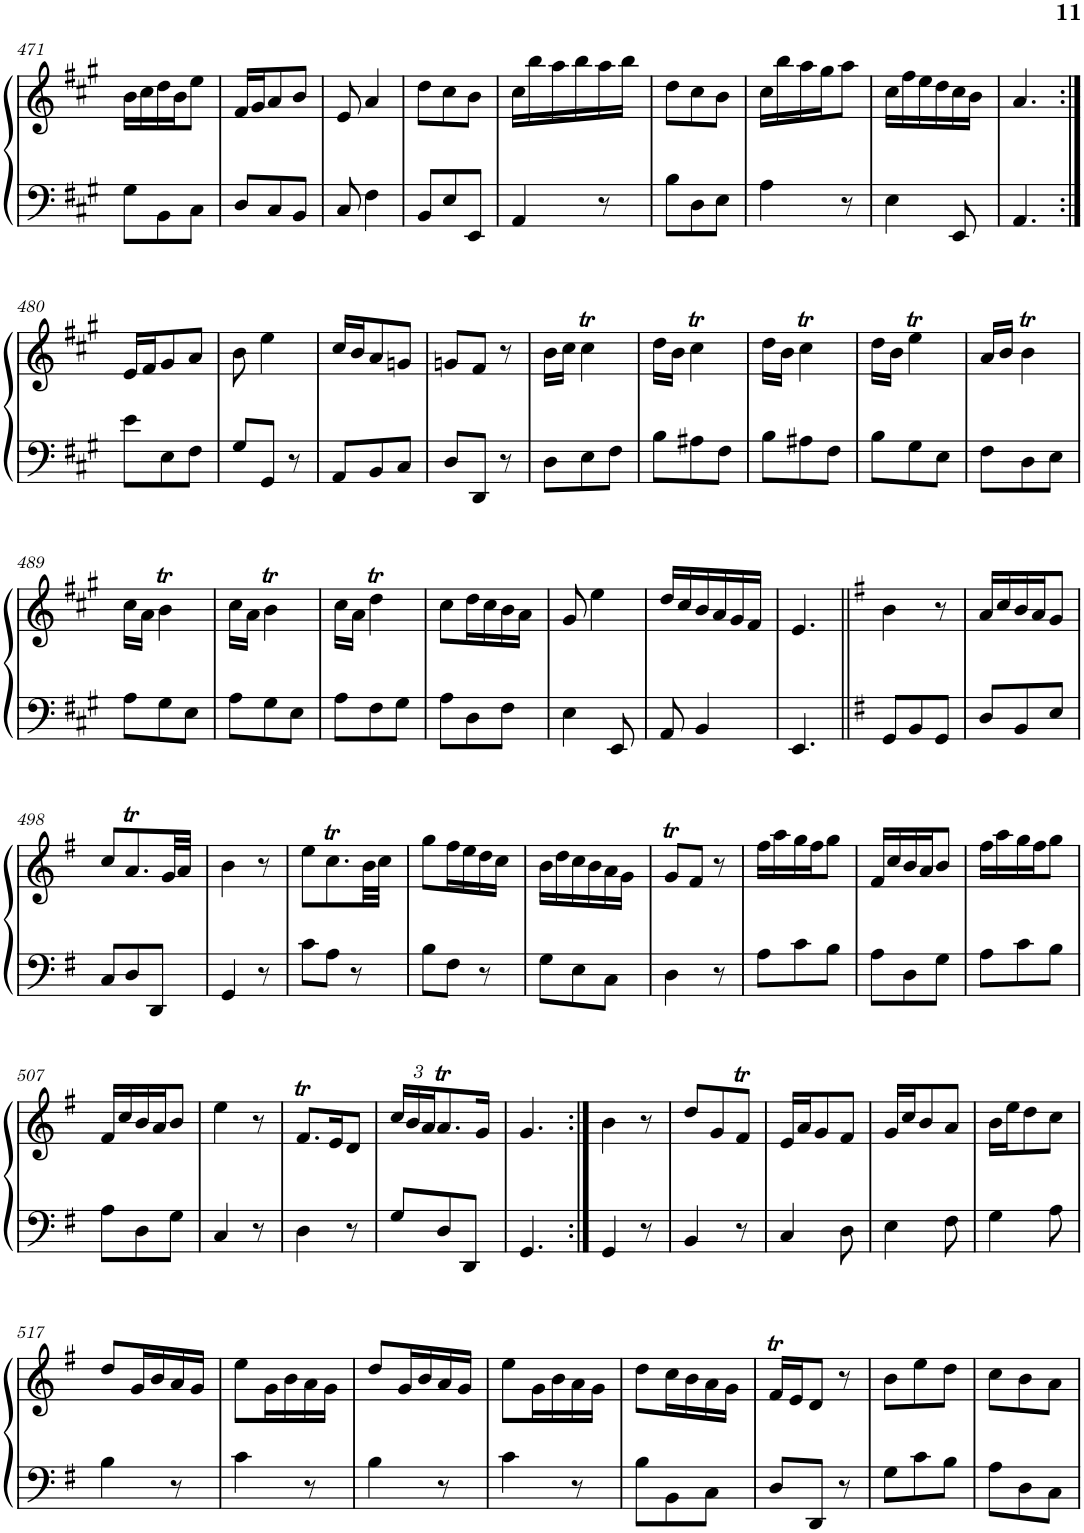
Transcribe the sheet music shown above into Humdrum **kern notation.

**kern	**kern
*part1	*part1
*staff2	*staff1
*I"Piano, Piano	*
*I'Pno.	*
!!LO:PB:g=z
*clefF4	*clefG2
*k[f#c#g#]	*k[f#c#g#]
*M3/8	*M3/8
=471	=471
8G#\L	16b\LL
.	16cc#\
8BB\	16dd\
.	16b\J
8C#\J	8ee\J
=472	=472
8D/L	16f#/LL
.	16g#/J
8C#/	8a/
8BB/J	8b/J
=473	=473
8C#/	8e/
4F#\	4a/
=474	=474
8BB/L	8dd\L
8E/	8cc#\
8EE/J	8b\J
=475	=475
4AA/	16cc#\LL
.	16bb\
.	16aa\
.	16bb\
8r	16aa\
.	16bb\JJ
=476	=476
8B\L	8dd\L
8D\	8cc#\
8E\J	8b\J
=477	=477
4A\	16cc#\LL
.	16bb\
.	16aa\
.	16gg#\J
8r	8aa\J
=478	=478
4E\	16cc#\LL
.	16ff#\
.	16ee\
.	16dd\
8EE/	16cc#\
.	16b\JJ
=479	=479
4.AA/	4.a/
!!LO:LB:g=z
=480:|!	=480:|!
8e\L	16e/LL
.	16f#/J
8E\	8g#/
8F#\J	8a/J
=481	=481
8G#/L	8b\
8GG#/J	4ee\
8r	.
=482	=482
8AA/L	16cc#/LL
.	16b/J
8BB/	8a/
8C#/J	8gn/J
=483	=483
8D/L	8gn/L
8DD/J	8f#/J
8r	8r
=484	=484
8D\L	16b\LL
.	16cc#\JJ
8E\	4cc#t\
8F#\J	.
=485	=485
8B\L	16dd\LL
.	16b\JJ
8A#X\	4cc#t\
8F#\J	.
=486	=486
8B\L	16dd\LL
.	16b\JJ
8A#X\	4cc#t\
8F#\J	.
=487	=487
8B\L	16dd\LL
.	16b\JJ
8G#\	4eeT\
8E\J	.
=488	=488
8F#\L	16a/LL
.	16b/JJ
8D\	4bT\
8E\J	.
!!LO:LB:g=z
=489	=489
8A\L	16cc#\LL
.	16a\JJ
8G#\	4bT\
8E\J	.
=490	=490
8A\L	16cc#\LL
.	16a\JJ
8G#\	4bT\
8E\J	.
=491	=491
8A\L	16cc#\LL
.	16a\JJ
8F#\	4ddT\
8G#\J	.
=492	=492
8A\L	8cc#\L
8D\	16dd\L
.	16cc#\
8F#\J	16b\
.	16a\JJ
=493	=493
4E\	8g#/
.	4ee\
8EE/	.
=494	=494
8AA/	16dd/LL
.	16cc#/
4BB/	16b/
.	16a/
.	16g#/
.	16f#/JJ
=495	=495
4.EE/	4.e/
=496||	=496||
*k[f#]	*k[f#]
8GG/L	4b\
8BB/	.
8GG/J	8r
=497	=497
8D/L	16a/LL
.	16cc/
8BB/	16b/
.	16a/J
8E/J	8g/J
!!LO:LB:g=z
=498	=498
8C/L	8cc/L
8D/	8.aT/
8DD/J	.
.	32g/LL
.	32a/JJJ
=499	=499
4GG/	4b\
8r	8r
=500	=500
8c\L	8ee\L
8A\J	8.ccT\
8r	.
.	32b\LL
.	32cc\JJJ
=501	=501
8B\L	8gg\L
8F#\J	16ff#\L
.	16ee\
8r	16dd\
.	16cc\JJ
=502	=502
8G\L	16b\LL
.	16dd\
8E\	16cc\
.	16b\
8C\J	16a\
.	16g\JJ
=503	=503
4D\	8gT/L
.	8f#/J
8r	8r
=504	=504
8A\L	16ff#\LL
.	16aa\
8c\	16gg\
.	16ff#\J
8B\J	8gg\J
=505	=505
8A\L	16f#/LL
.	16cc/
8D\	16b/
.	16a/J
8G\J	8b/J
=506	=506
8A\L	16ff#\LL
.	16aa\
8c\	16gg\
.	16ff#\J
8B\J	8gg\J
!!LO:LB:g=z
=507	=507
8A\L	16f#/LL
.	16cc/
8D\	16b/
.	16a/J
8G\J	8b/J
=508	=508
4C/	4ee\
8r	8r
=509	=509
4D\	8.f#t/L
.	16e/K
8r	8d/J
=510	=510
*	*Xbrackettup
8G/L	24cc/LL
.	24b/
.	24a/J
8D/	8.aT/
8DD/J	.
.	16g/Jk
=511	=511
4.GG/	4.g/
=512:|!	=512:|!
4GG/	4b\
8r	8r
=513	=513
4BB/	8dd/L
.	8g/
8r	8f#t/J
=514	=514
4C/	16e/LL
.	16a/J
.	8g/
8D\	8f#/J
=515	=515
4E\	16g/LL
.	16cc/J
.	8b/
8F#\	8a/J
=516	=516
4G\	16b\LL
.	16ee\J
.	8dd\
8A\	8cc\J
!!LO:LB:g=z
=517	=517
4B\	8dd/L
.	16g/L
.	16b/
8r	16a/
.	16g/JJ
=518	=518
4c\	8ee\L
.	16g\L
.	16b\
8r	16a\
.	16g\JJ
=519	=519
4B\	8dd/L
.	16g/L
.	16b/
8r	16a/
.	16g/JJ
=520	=520
4c\	8ee\L
.	16g\L
.	16b\
8r	16a\
.	16g\JJ
=521	=521
8B\L	8dd\L
8BB\	16cc\L
.	16b\
8C\J	16a\
.	16g\JJ
=522	=522
8D/L	16f#t/LL
.	16e/J
8DD/J	8d/J
8r	8r
=523	=523
8G\L	8b\L
8c\	8ee\
8B\J	8dd\J
=524	=524
8A\L	8cc\L
8D\	8b\
8C\J	8a\J
=	=
*-	*-
